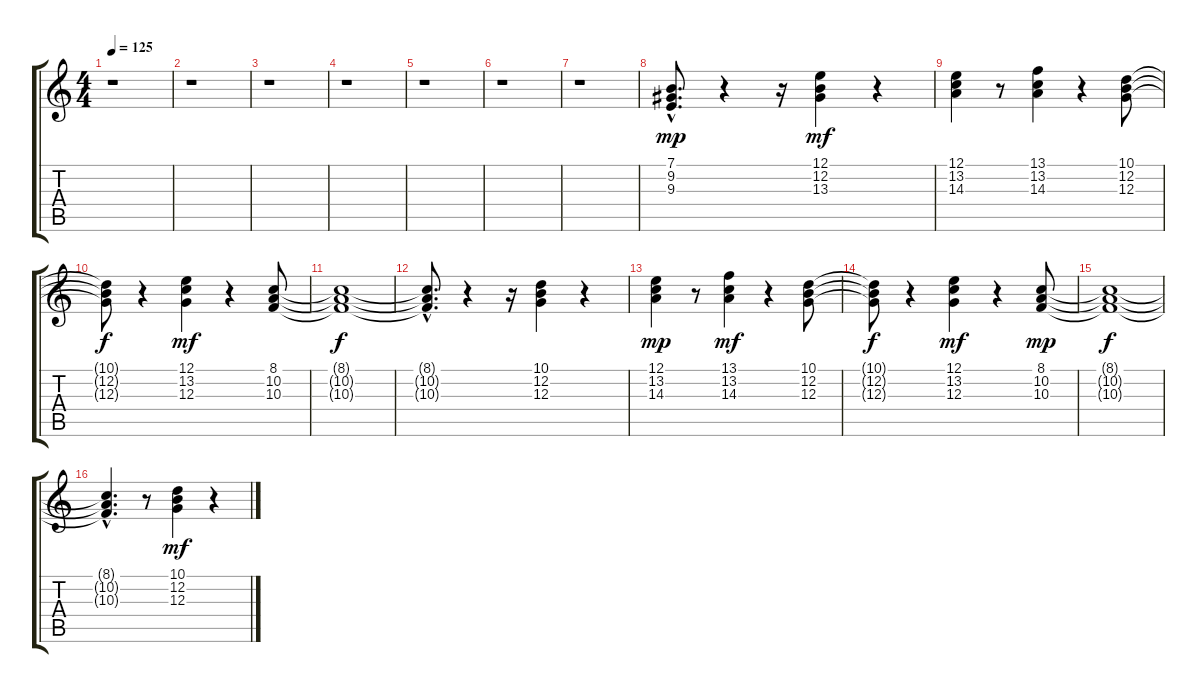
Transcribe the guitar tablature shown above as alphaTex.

\track "" {instrument pad1newage}
\staff {score tabs}
\tuning (E4 B3 G3 D3 A2 E2) {hide}
\ts (4 4)
\tempo 125
\clef g2
\ks c
r.1{dy f} |
r.1 |
r.1 |
r.1 |
r.1 |
r.1 |
r.1 |
(7.1{hac} 9.2{hac} 9.3{hac}).8{d dy mp} r.4 r.16 (12.1 12.2 13.3).4{dy mf} r.4 |
(12.1 13.2 14.3).4 r.8 (13.1 13.2 14.3).4 r.4 (10.1 12.2 12.3).8 |
(10.1{t} 12.2{t} 12.3{t}).8{dy f} r.4 (12.1 13.2 12.3).4{dy mf} r.4 (8.1 10.2 10.3).8 |
(8.1{t} 10.2{t} 10.3{t}).1{dy f} |
(8.1{hac t} 10.2{t} 10.3{t}).8{d} r.4 r.16 (10.1 12.2 12.3).4 r.4 |
(12.1 13.2 14.3).4{dy mp} r.8 (13.1 13.2 14.3).4{dy mf} r.4 (10.1 12.2 12.3).8 |
(10.1{t} 12.2{t} 12.3{t}).8{dy f} r.4 (12.1 13.2 12.3).4{dy mf} r.4 (8.1 10.2 10.3).8{dy mp} |
(8.1{t} 10.2{t} 10.3{t}).1{dy f} |
(8.1{hac t} 10.2{hac t} 10.3{t}).4{d} r.8 (10.1 12.2 12.3).4{dy mf} r.4
